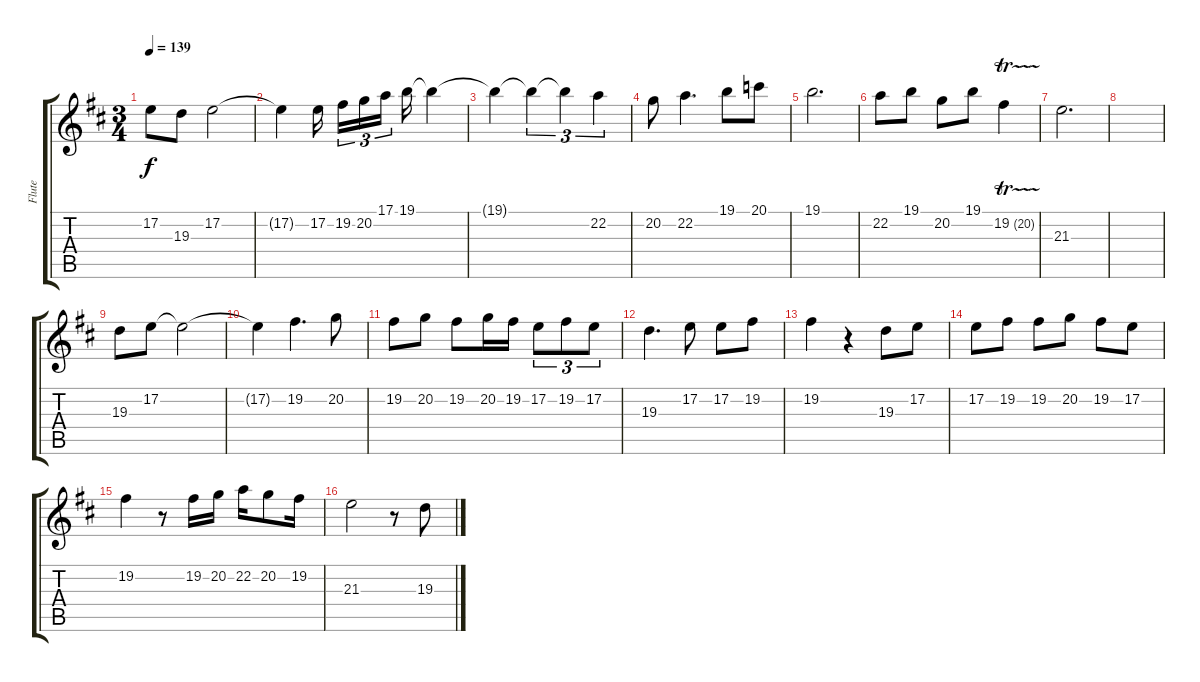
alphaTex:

\track ("Flute" "Flute") {instrument flute}
\staff {score tabs}
\tuning (E4 B3 G3 D3 A2 E2) {hide}
\ts (3 4)
\tempo 139
\clef g2
\ks d
17.2.8{dy f} 19.3.8 17.2.2 |
17.2{t}.4 17.2.16{beam splitsecondary} 19.2.16{tu (3 2)} 20.2.16{tu (3 2)} 17.1.16{tu (3 2) beam splitsecondary} 19.1.16 19.1{t}.4 |
19.1{t}.4 19.1{t}.4{tu (3 2)} 19.1{t}.4{tu (3 2)} 22.2.4{tu (3 2)} |
20.2.8 22.2.4{d} 19.1.8 20.1.8 |
19.1.2{d} |
22.2.8 19.1.8 20.2.8 19.1.8 19.2{tr (20 32)}.4 |
21.3.2{d} |
|
19.3.8 17.2.8 17.2{t}.2 |
17.2{t}.4 19.2.4{d} 20.2.8 |
19.2.8 20.2.8 19.2.8 20.2.16 19.2.16 17.2.8{tu (3 2)} 19.2.8{tu (3 2)} 17.2.8{tu (3 2)} |
19.3.4{d} 17.2.8 17.2.8 19.2.8 |
19.2.4 r.4 19.3.8 17.2.8 |
17.2.8 19.2.8 19.2.8 20.2.8 19.2.8 17.2.8 |
19.2.4 r.8 19.2.16 20.2.16 22.2.16 20.2.8 19.2.16 |
21.3.2 r.8 19.3.8
